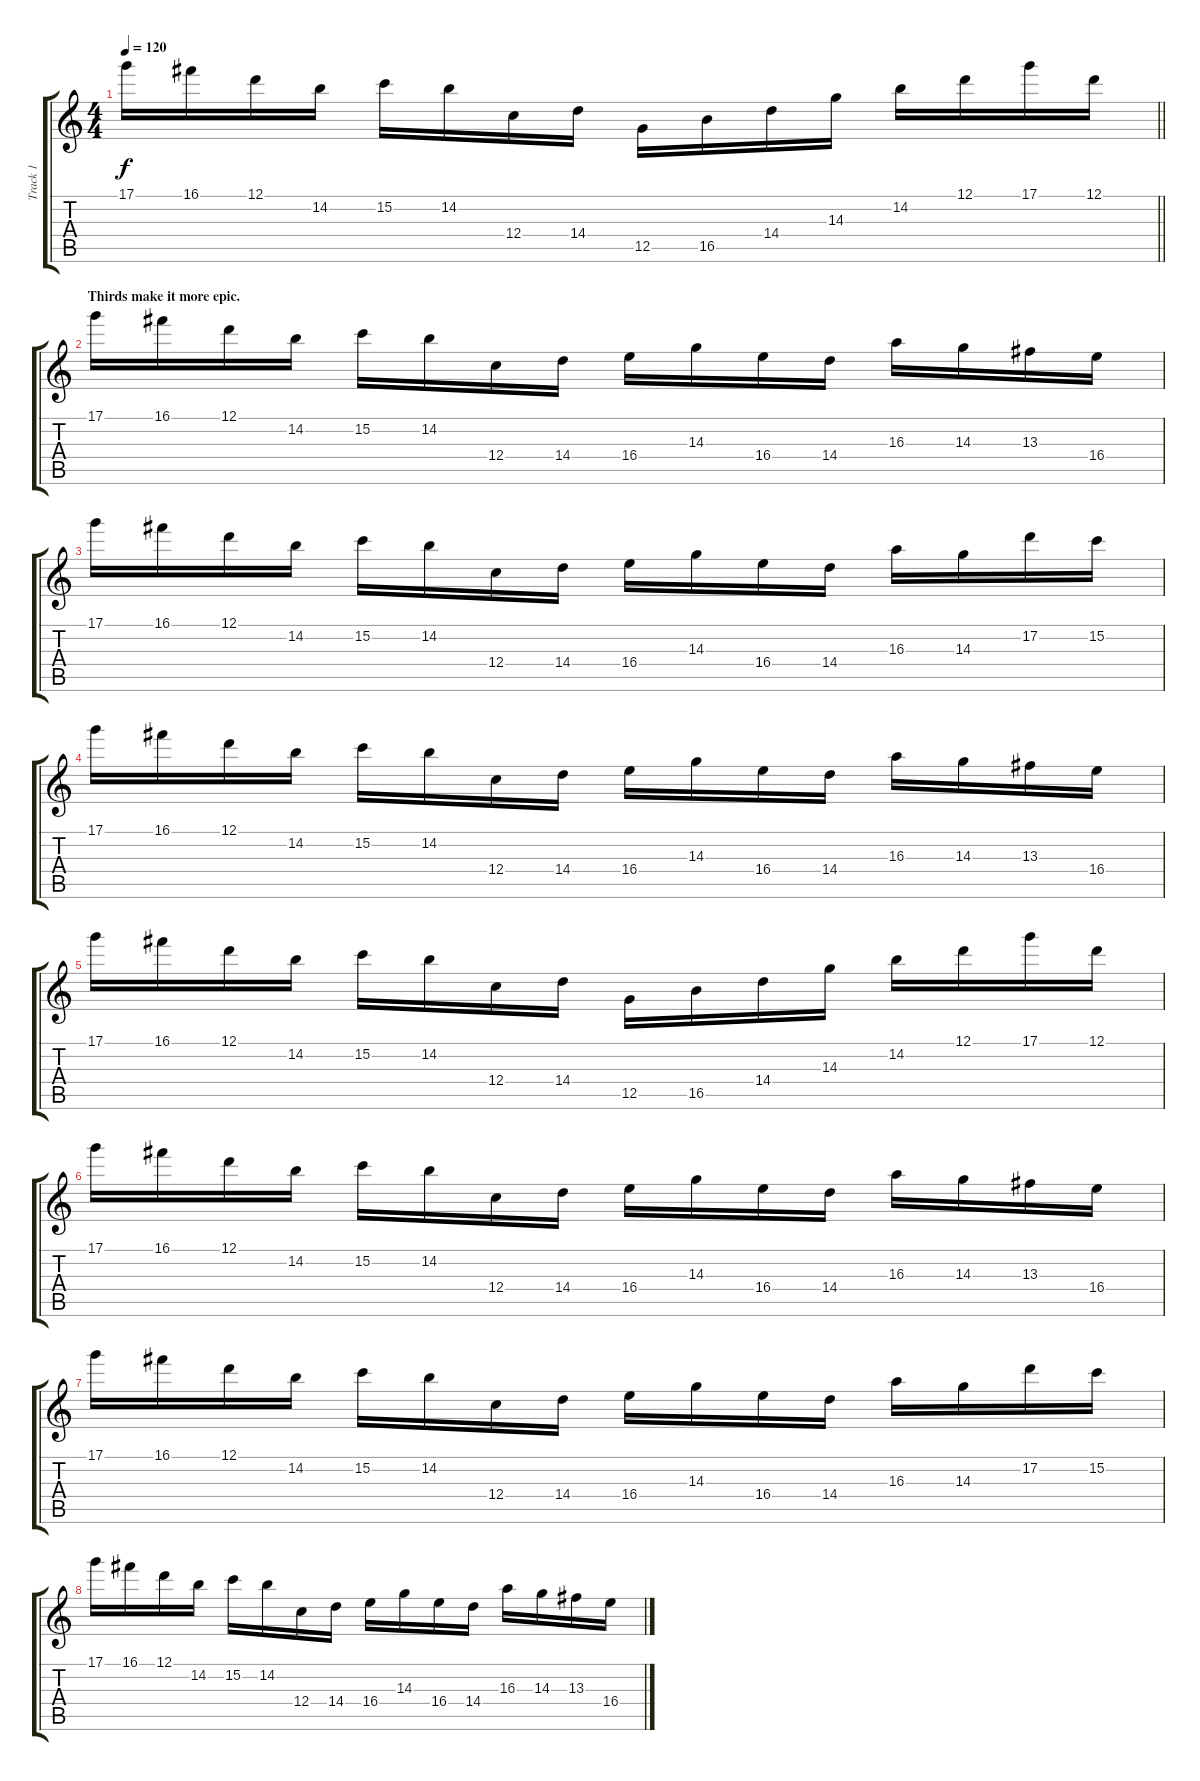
\track ("Track 1" "Track 1") {instrument distortionguitar}
\staff {score tabs}
\tuning (D4 A3 F3 C3 G2 B1) {hide}
\ts (4 4)
\tempo 120
\clef g2
\barLineRight lightlight
\ks c
17.1.16{dy f} 16.1.16 12.1.16 14.2.16 15.2.16 14.2.16 12.4.16 14.4.16 12.5.16 16.5.16 14.4.16 14.3.16 14.2.16 12.1.16 17.1.16 12.1.16 |
\section ("" "Thirds make it more epic.")
17.1.16 16.1.16 12.1.16 14.2.16 15.2.16 14.2.16 12.4.16 14.4.16 16.4.16 14.3.16 16.4.16 14.4.16 16.3.16 14.3.16 13.3.16 16.4.16 |
17.1.16 16.1.16 12.1.16 14.2.16 15.2.16 14.2.16 12.4.16 14.4.16 16.4.16 14.3.16 16.4.16 14.4.16 16.3.16 14.3.16 17.2.16 15.2.16 |
17.1.16 16.1.16 12.1.16 14.2.16 15.2.16 14.2.16 12.4.16 14.4.16 16.4.16 14.3.16 16.4.16 14.4.16 16.3.16 14.3.16 13.3.16 16.4.16 |
17.1.16 16.1.16 12.1.16 14.2.16 15.2.16 14.2.16 12.4.16 14.4.16 12.5.16 16.5.16 14.4.16 14.3.16 14.2.16 12.1.16 17.1.16 12.1.16 |
17.1.16 16.1.16 12.1.16 14.2.16 15.2.16 14.2.16 12.4.16 14.4.16 16.4.16 14.3.16 16.4.16 14.4.16 16.3.16 14.3.16 13.3.16 16.4.16 |
17.1.16 16.1.16 12.1.16 14.2.16 15.2.16 14.2.16 12.4.16 14.4.16 16.4.16 14.3.16 16.4.16 14.4.16 16.3.16 14.3.16 17.2.16 15.2.16 |
17.1.16 16.1.16 12.1.16 14.2.16 15.2.16 14.2.16 12.4.16 14.4.16 16.4.16 14.3.16 16.4.16 14.4.16 16.3.16 14.3.16 13.3.16 16.4.16
